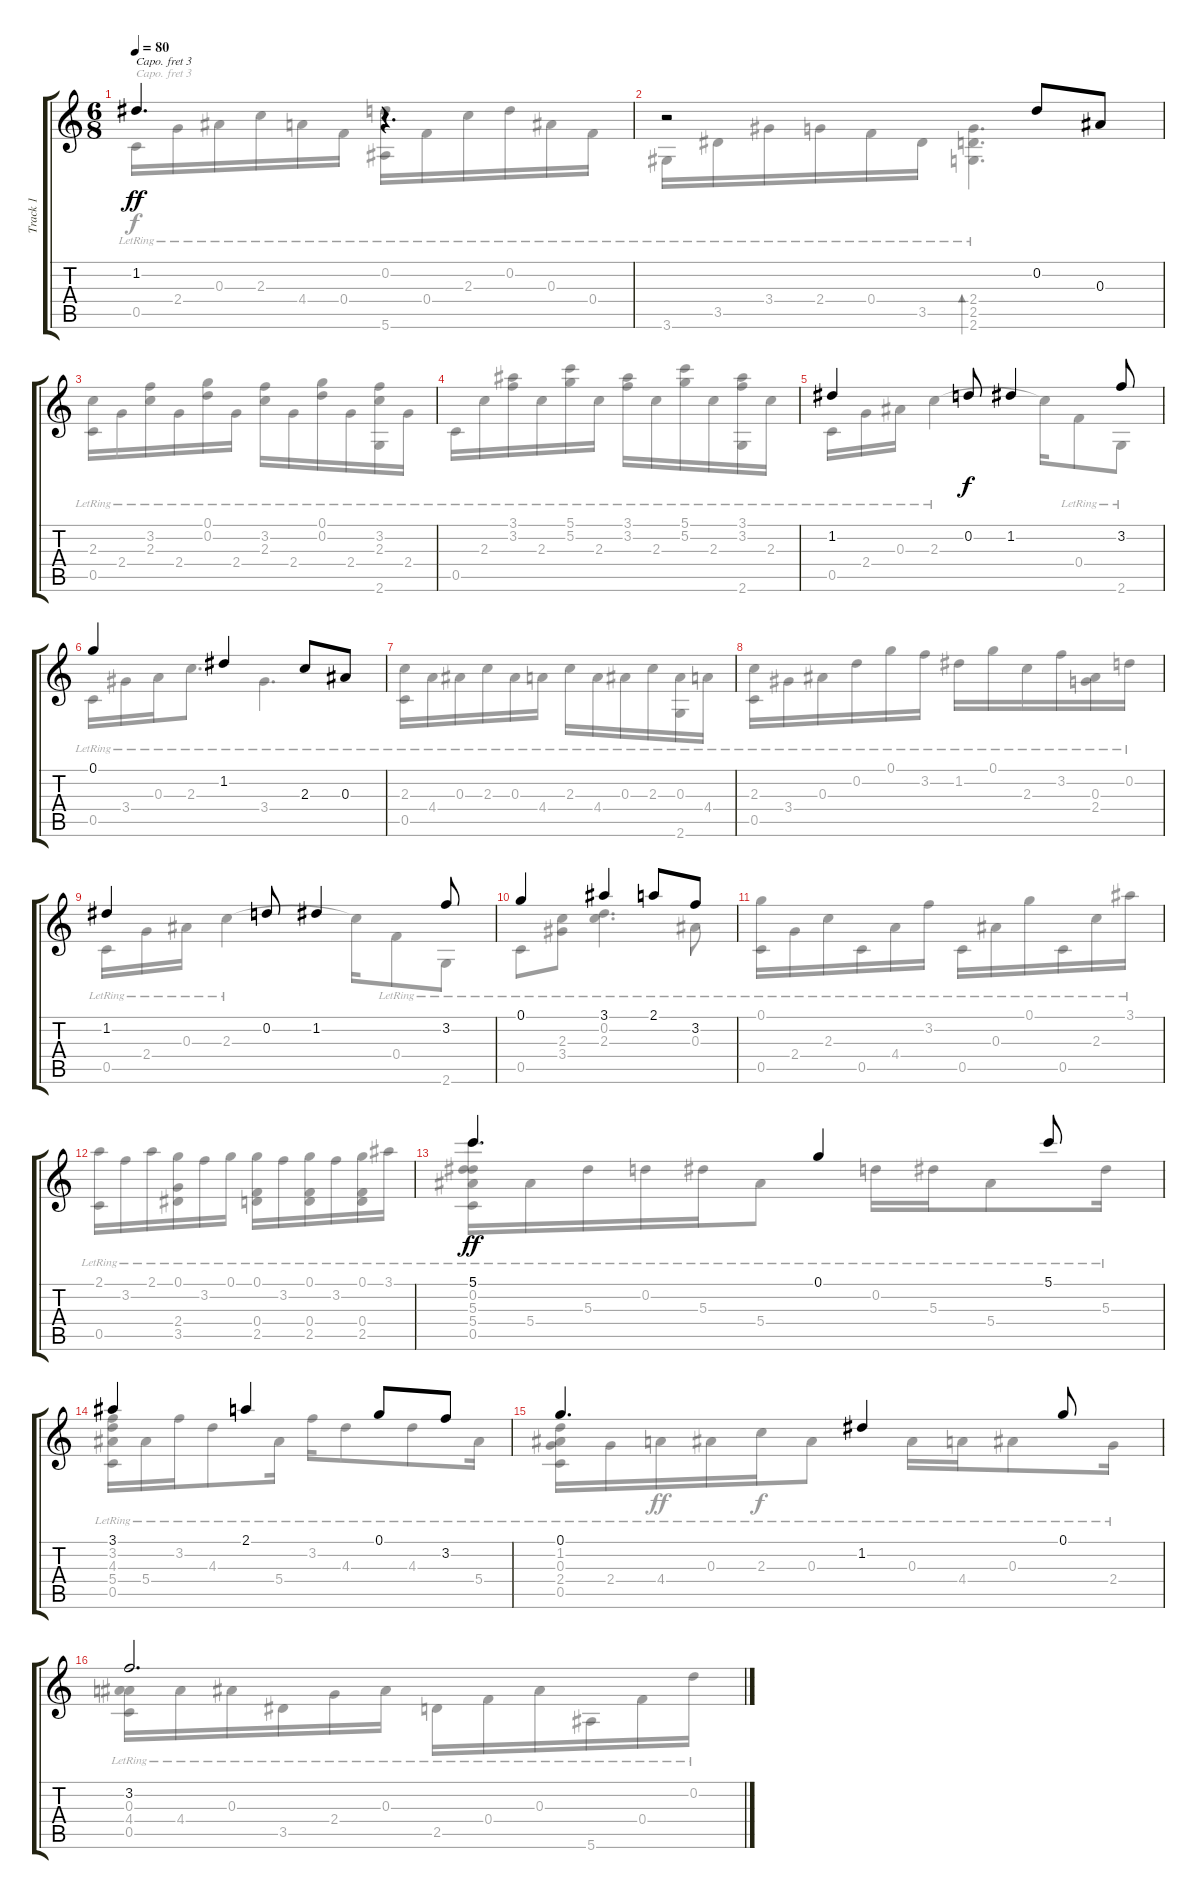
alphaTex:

\track ("Track 1" "Track 1") {instrument acousticguitarsteel}
\staff {score tabs}
\capo 3
\tuning (E4 B3 G3 D3 A2 D2) {hide}
\voice
\ts (6 8)
\tempo 80
\clef g2
\ks c
1.2.4{d dy ff} r.4{d} |
r.2 0.2.8 0.3.8 |
|
|
1.2.4{volume 11} 0.2.8{dy f} 1.2.4 3.2.8 |
0.1.4 1.2.4 2.3.8 0.3.8 |
|
|
1.2.4 0.2.8 1.2.4 3.2.8 |
0.1.4 3.1.4 2.1.8 3.2.8 |
|
|
5.1.4{d dy ff} 0.1.4 5.1.8 |
3.1.4 2.1.4 0.1.8 3.2.8 |
0.1.4{d} 1.2.4 0.1.8 |
3.2.2{d}
\voice
\clef g2
\ottava regular
\simile none
\ks c
0.5{lr}.16{dy f} 2.4{lr}.16 0.3{lr}.16 2.3{lr}.16 4.4{lr}.16 0.4{lr}.16 (0.2{lr} 5.6{lr}).16 0.4{lr}.16 2.3{lr}.16 0.2{lr}.16 0.3{lr}.16 0.4{lr}.16 |
3.6{lr}.16 3.5{lr}.16 3.4{lr}.16 2.4{lr}.16 0.4{lr}.16 3.5{lr}.16 (2.4{lr} 2.5{lr} 2.6{lr}).4{d bd 120} |
(2.3{lr} 0.5{lr}).16 2.4{lr}.16 (3.2{lr} 2.3{lr}).16 2.4{lr}.16 (0.1{lr} 0.2{lr}).16 2.4{lr}.16 (3.2{lr} 2.3{lr}).16 2.4{lr}.16 (0.1{lr} 0.2{lr}).16 2.4{lr}.16 (3.2{lr} 2.3{lr} 2.6{lr}).16 2.4{lr}.16 |
0.5{lr}.16 2.3{lr}.16 (3.1{lr} 3.2{lr}).16 2.3{lr}.16 (5.1{lr} 5.2{lr}).16 2.3{lr}.16 (3.1{lr} 3.2{lr}).16 2.3{lr}.16 (5.1{lr} 5.2{lr}).16 2.3{lr}.16 (3.1{lr} 3.2{lr} 2.6{lr}).16 2.3{lr}.16 |
0.5{lr}.16 2.4{lr}.16 0.3{lr}.16 2.3{lr}.4 2.3{t}.16 0.4{lr}.8 2.6{lr}.8 |
0.5{lr}.16 3.4{lr}.16 0.3{lr}.16 2.3{lr}.8{d} 3.4{lr}.4{d} |
(2.3{lr} 0.5{lr}).16 4.4{lr}.16 0.3{lr}.16 2.3{lr}.16 0.3{lr}.16 4.4{lr}.16 2.3{lr}.16 4.4{lr}.16 0.3{lr}.16 2.3{lr}.16 (0.3{lr} 2.6{lr}).16 4.4{lr}.16 |
(2.3{lr} 0.5{lr}).16 3.4{lr}.16 0.3{lr}.16 0.2{lr}.16 0.1{lr}.16 3.2{lr}.16 1.2{lr}.16 0.1{lr}.16 2.3{lr}.16 3.2{lr}.16 (0.3{lr} 2.4{lr}).16 0.2{lr}.16 |
0.5{lr}.16 2.4{lr}.16 0.3{lr}.16 2.3{lr}.4 2.3{t}.16 0.4{lr}.8 2.6{lr}.8 |
0.5{lr}.8 (2.3{lr} 3.4{lr}).8 (0.2{lr} 2.3{lr}).4{d} 0.3{lr}.8 |
(0.1{lr} 0.5{lr}).16 2.4{lr}.16 2.3{lr}.16 0.5{lr}.16 4.4{lr}.16 3.2{lr}.16 0.5{lr}.16 0.3{lr}.16 0.1{lr}.16 0.5{lr}.16 2.3{lr}.16 3.1{lr}.16 |
(2.1{lr} 0.5{lr}).16 3.2{lr}.16 2.1{lr}.16 (0.1{lr} 2.4{lr} 3.5{lr}).16 3.2{lr}.16 0.1{lr}.16 (0.1{lr} 0.4{lr} 2.5{lr}).16 3.2{lr}.16 (0.1{lr} 0.4{lr} 2.5{lr}).16 3.2{lr}.16 (0.1{lr} 0.4{lr} 2.5{lr}).16 3.1{lr}.16 |
(5.1{lr} 0.2{lr} 5.3{lr} 5.4{lr} 0.5{lr}).16 5.4{lr}.16 5.3{lr}.16 0.2{lr}.16 5.3{lr}.16 5.4{lr}.8 0.2{lr}.16 5.3{lr}.16 5.4{lr}.8 5.3{lr}.16 |
(3.2{lr} 4.3{lr} 5.4{lr} 0.5{lr}).16 5.4{lr}.16 3.2{lr}.16 4.3{lr}.8 5.4{lr}.16 3.2{lr}.16 4.3{lr}.8 4.3{lr}.8 5.4{lr}.16 |
(1.2{lr} 0.3{lr} 2.4{lr} 0.5{lr}).16 2.4{lr}.16 4.4{lr}.16{dy ff} 0.3{lr}.16 2.3{lr}.16{dy f} 0.3{lr}.8 0.3{lr}.16 4.4{lr}.16 0.3{lr}.8 2.4{lr}.16 |
(0.3{lr} 4.4{lr} 0.5{lr}).16 4.4{lr}.16 0.3{lr}.16 3.5{lr}.16 2.4{lr}.16 0.3{lr}.16 2.5{lr}.16 0.4{lr}.16 0.3{lr}.16 5.6{lr}.16 0.4{lr}.16 0.2{lr}.16
